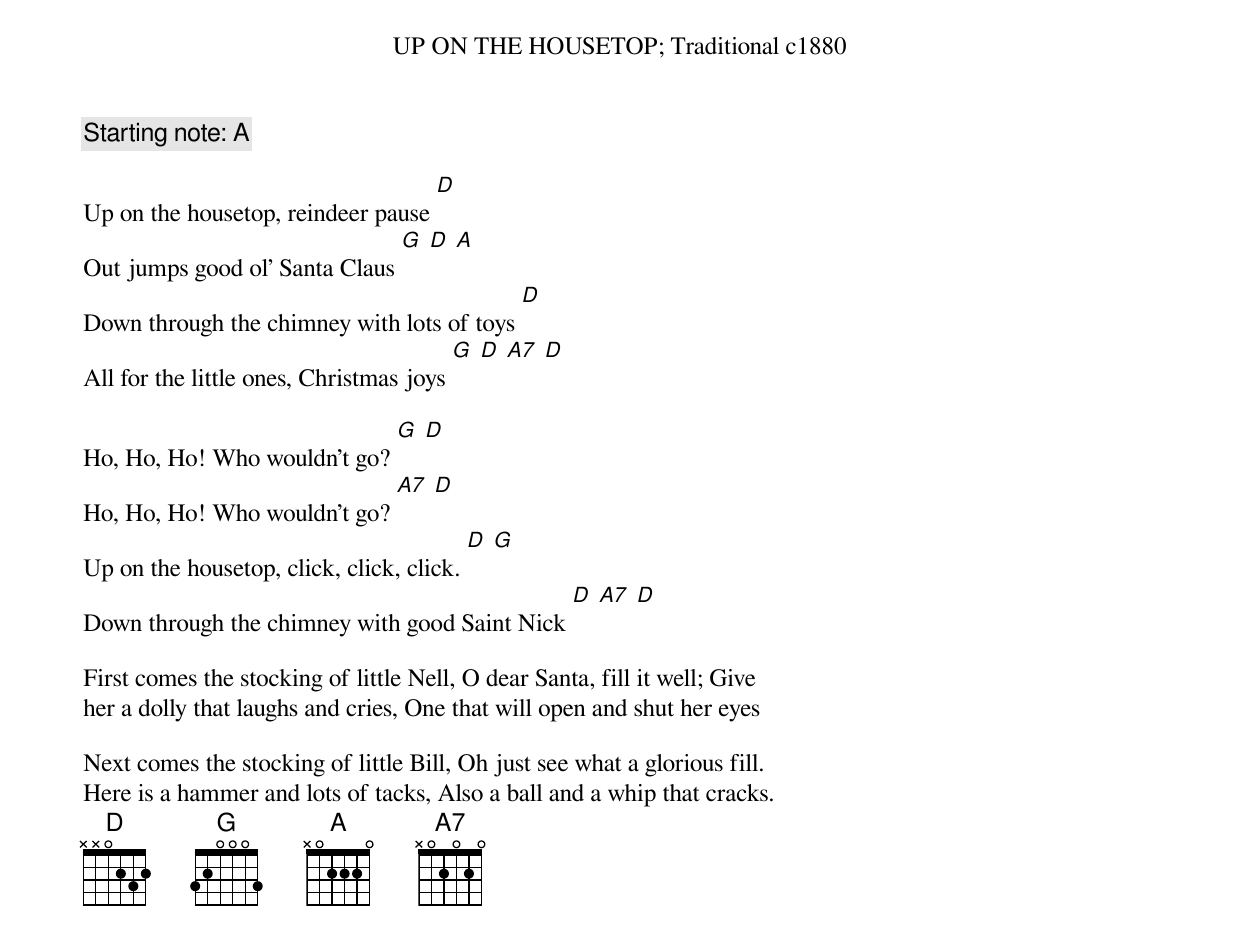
{st:UP ON THE HOUSETOP}
{st:Traditional c1880}
{c:Starting note: A}

Up on the housetop, reindeer pause [D]
Out jumps good ol' Santa Claus [G] [D] [A]
Down through the chimney with lots of toys [D]
All for the little ones, Christmas joys [G] [D] [A7] [D]

Ho, Ho, Ho! Who wouldn't go? [G] [D]
Ho, Ho, Ho! Who wouldn't go? [A7] [D]
Up on the housetop, click, click, click. [D] [G]
Down through the chimney with good Saint Nick [D] [A7] [D]

First comes the stocking of little Nell, O dear Santa, fill it well; Give
her a dolly that laughs and cries, One that will open and shut her eyes

Next comes the stocking of little Bill, Oh just see what a glorious fill.
Here is a hammer and lots of tacks, Also a ball and a whip that cracks.
